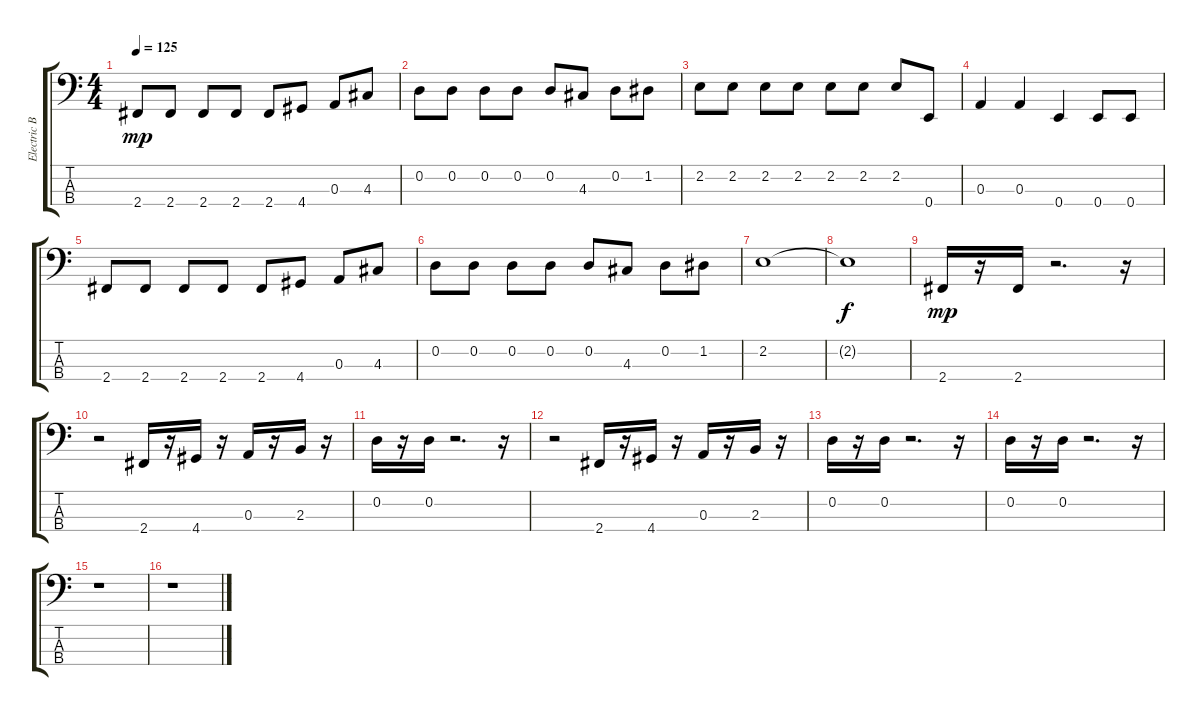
\track ("Electric Bass (finger)" "Electric B") {instrument electricbassfinger}
\staff {score tabs}
\tuning (G2 D2 A1 E1) {hide}
\ts (4 4)
\tempo 125
\clef f4
\ks c
2.4.8{dy mp instrument electricbassfinger} 2.4.8 2.4.8 2.4.8 2.4.8 4.4.8 0.3.8 4.3.8 |
0.2.8 0.2.8 0.2.8 0.2.8 0.2.8 4.3.8 0.2.8 1.2.8 |
2.2.8 2.2.8 2.2.8 2.2.8 2.2.8 2.2.8 2.2.8 0.4.8 |
0.3.4 0.3.4 0.4.4 0.4.8 0.4.8 |
2.4.8 2.4.8 2.4.8 2.4.8 2.4.8 4.4.8 0.3.8 4.3.8 |
0.2.8 0.2.8 0.2.8 0.2.8 0.2.8 4.3.8 0.2.8 1.2.8 |
2.2.1 |
2.2{t}.1{dy f} |
2.4.16{dy mp} r.16 2.4.16 r.2{d} r.16 |
r.2 2.4.16 r.16 4.4.16 r.16 0.3.16 r.16 2.3.16 r.16 |
0.2.16 r.16 0.2.16 r.2{d} r.16 |
r.2 2.4.16 r.16 4.4.16 r.16 0.3.16 r.16 2.3.16 r.16 |
0.2.16 r.16 0.2.16 r.2{d} r.16 |
0.2.16 r.16 0.2.16 r.2{d} r.16 |
r.1 |
r.1
